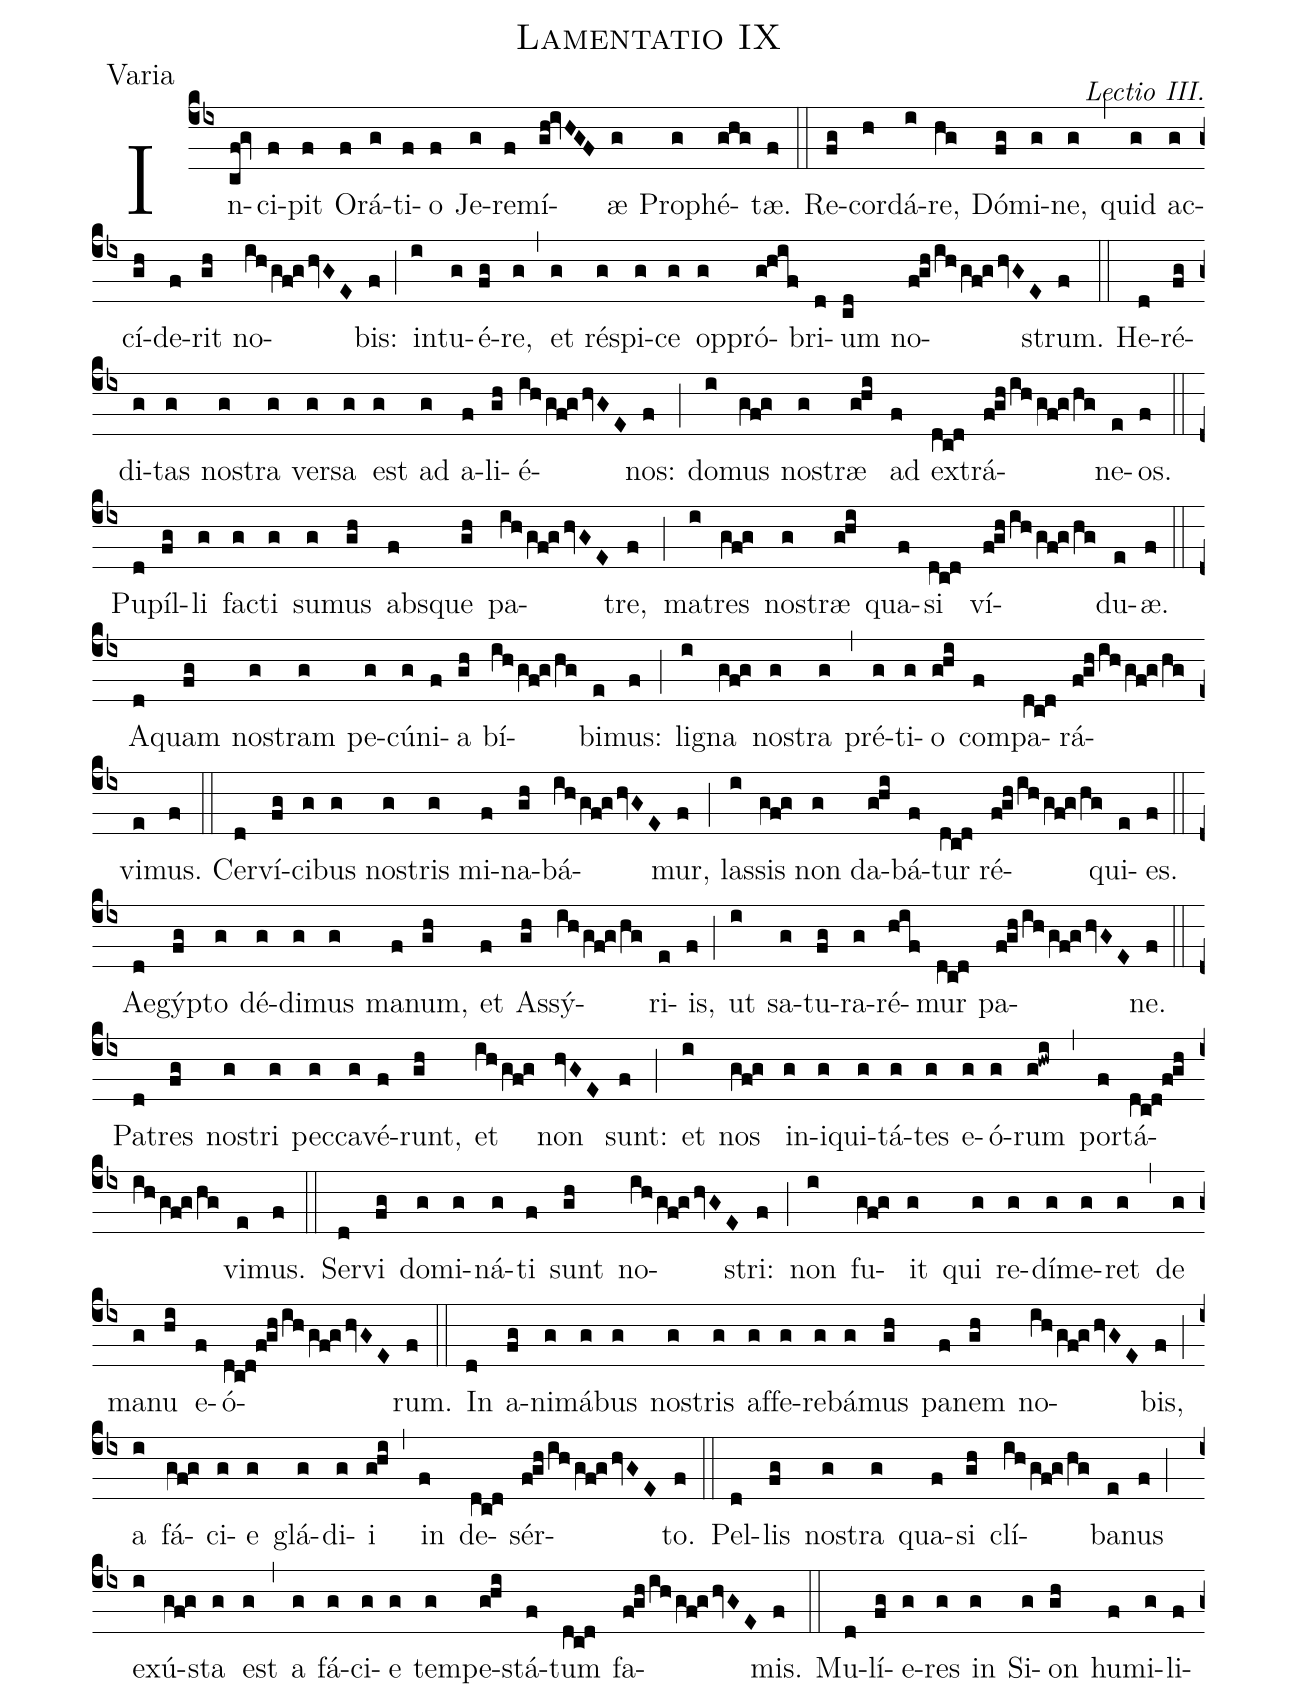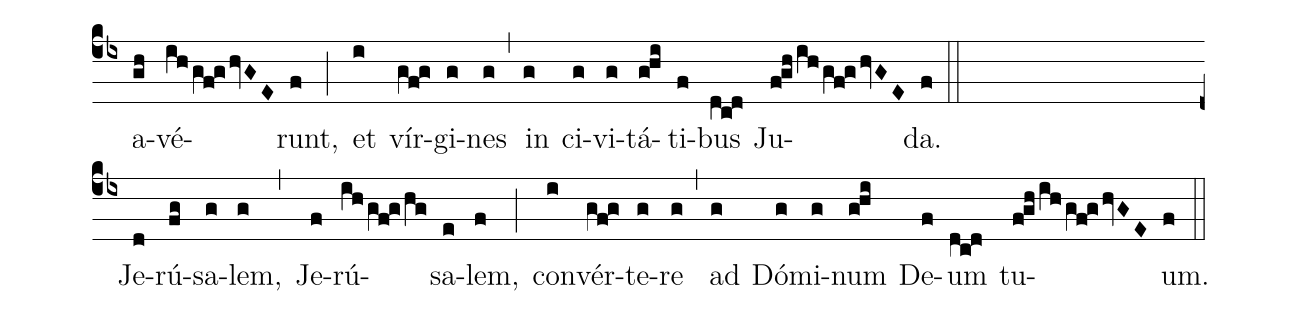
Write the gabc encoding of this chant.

name:Lamentatio IX;
office-part:Varia;
commentary:Lectio III.;
%%
(cb4) In(cf!gv)ci(f)pit(f) O(f)rá(g)ti(f)o(f) Je(g)re(f)mí(gh!ivHGF)æ(g) Pro(g)phé(ghg)tæ.(f) (::)
Re(fg)cor(h)dá(i)re,(hg) Dó(fg)mi(g)ne,(g) (,) quid(g) ac(g)cí(gh)de(f)rit(gh) no(ih/gf!g/hvGE)bis:(f) (;) in(i)tu(g)é(fg)re,(g) (,) et(g) ré(g)spi(g)ce(g) op(g)pró(g!hif)bri(d)um(cd) no(fghih/gf!g/hvGE)strum.(f) (::)
He(d)ré(fg)di(g)tas(g) no(g)stra(g) ver(g)sa(g) est(g) ad(g) a(f)li(gh)é(ih/gf!g/hvGE)nos:(f) (;) do(i)mus(gf!g) no(g)stræ(ghi) ad(f) ex(dc!d)trá(fghih/gf!g/hg)ne(e)os.(f) (::)
Pu(d)píl(fg)li(g) fa(g)cti(g) su(g)mus(gh) abs(f)que(gh) pa(ih/gf!g/hvGE)tre,(f) (;) ma(i)tres(gf!g) no(g)stræ(ghi) qua(f)si(dc!d) ví(fghihgf!g/hg)du(e)æ.(f) (::)
A(d)quam(fg) no(g)stram(g) pe(g)cú(g)ni(f)a(gh) bí(ih/gf!g/hg)bi(e)mus:(f) (;) li(i)gna(gf!g) no(g)stra(g) (,) pré(g)ti(g)o(ghi) com(f)pa(dc!d)rá(fghihgf!g/hg)vi(e)mus.(f) (::)
Cer(d)ví(fg)ci(g)bus(g) no(g)stris(g) mi(f)na(gh)bá(ih/gf!g/hvGE)mur,(f) (;) las(i)sis(gf!g) non(g) da(ghi)bá(f)tur(dc!d) ré(fghihgf!g/hg)qui(e)es.(f) (::)
Ae(d)gý(fg)pto(g) dé(g)di(g)mus(g) ma(f)num,(gh) et(f) As(gh)sý(ih/gf!g/hg)ri(e)is,(f) (;) ut(i) sa(g)tu(fg)ra(g)ré(hif)mur(dc!d) pa(fghihgf!g/hvGE)ne.(f) (::)
Pa(d)tres(fg) no(g)stri(g) pec(g)ca(g)vé(f)runt,(gh) et(ih/gf!g) non(hvGE) sunt:(f) (;) et(i) nos(gf!g) in(g)i(g)qui(g)tá(g)tes(g) e(g)ó(g)rum(g!hwi) (,) por(f)tá(dc!d!fghihgf!g/hg)vi(e)mus.(f) (::)
Ser(d)vi(fg) do(g)mi(g)ná(g)ti(f) sunt(gh) no(ih/gf!g/hvGE)stri:(f) (;) non(i) fu(gf!g)it(g) qui(g) re(g)dí(g)me(g)ret(g) (,) de(g) ma(g)nu(hi) e(f)ó(dc!d!fghihgf!g/hvGE)rum.(f) (::)
In(d) a(fg)ni(g)má(g)bus(g) no(g)stris(g) af(g)fe(g)re(g)bá(g)mus(gh) pa(f)nem(gh) no(ih/gf!g/hvGE)bis,(f) (;) a(i) fá(gf!g)ci(g)e(g) glá(g)di(g)i(ghi) (,) in(f) de(dc!d)sér(fghihgf!g/hvGE)to.(f) (::)
Pel(d)lis(fg) no(g)stra(g) qua(f)si(gh) clí(ih/gf!g/hg)ba(e)nus(f;) ex(i)ú(gf!g)sta(g) est(g) (,) a(g) fá(g)ci(g)e(g) tem(g)pe(ghi)stá(f)tum(dc!d) fa(fghihgf!g/hvGE)mis.(f) (::)
Mu(d)lí(fg)e(g)res(g) in(g) Si(g)on(gh) hu(f)mi(g)li(f)a(gh)vé(ih/gf!g/hvGE)runt,(f) (;) et(i) vír(gf!g)gi(g)nes(g) (,) in(g) ci(g)vi(g)tá(ghi)ti(f)bus(dc!d) Ju(fghihgf!g/hvGE)da.(f) (::) (Z)
Je(d)rú(fg)sa(g)lem,(g) (,) Je(f)rú(ih/gf!g/hg)sa(e)lem,(f) (;) con(i)vér(gf!g)te(g)re(g) (,) ad(g) Dó(g)mi(g)num(ghi) De(f)um(dc!d) tu(fghihgf!g/hvGE)um.(f) (::)
